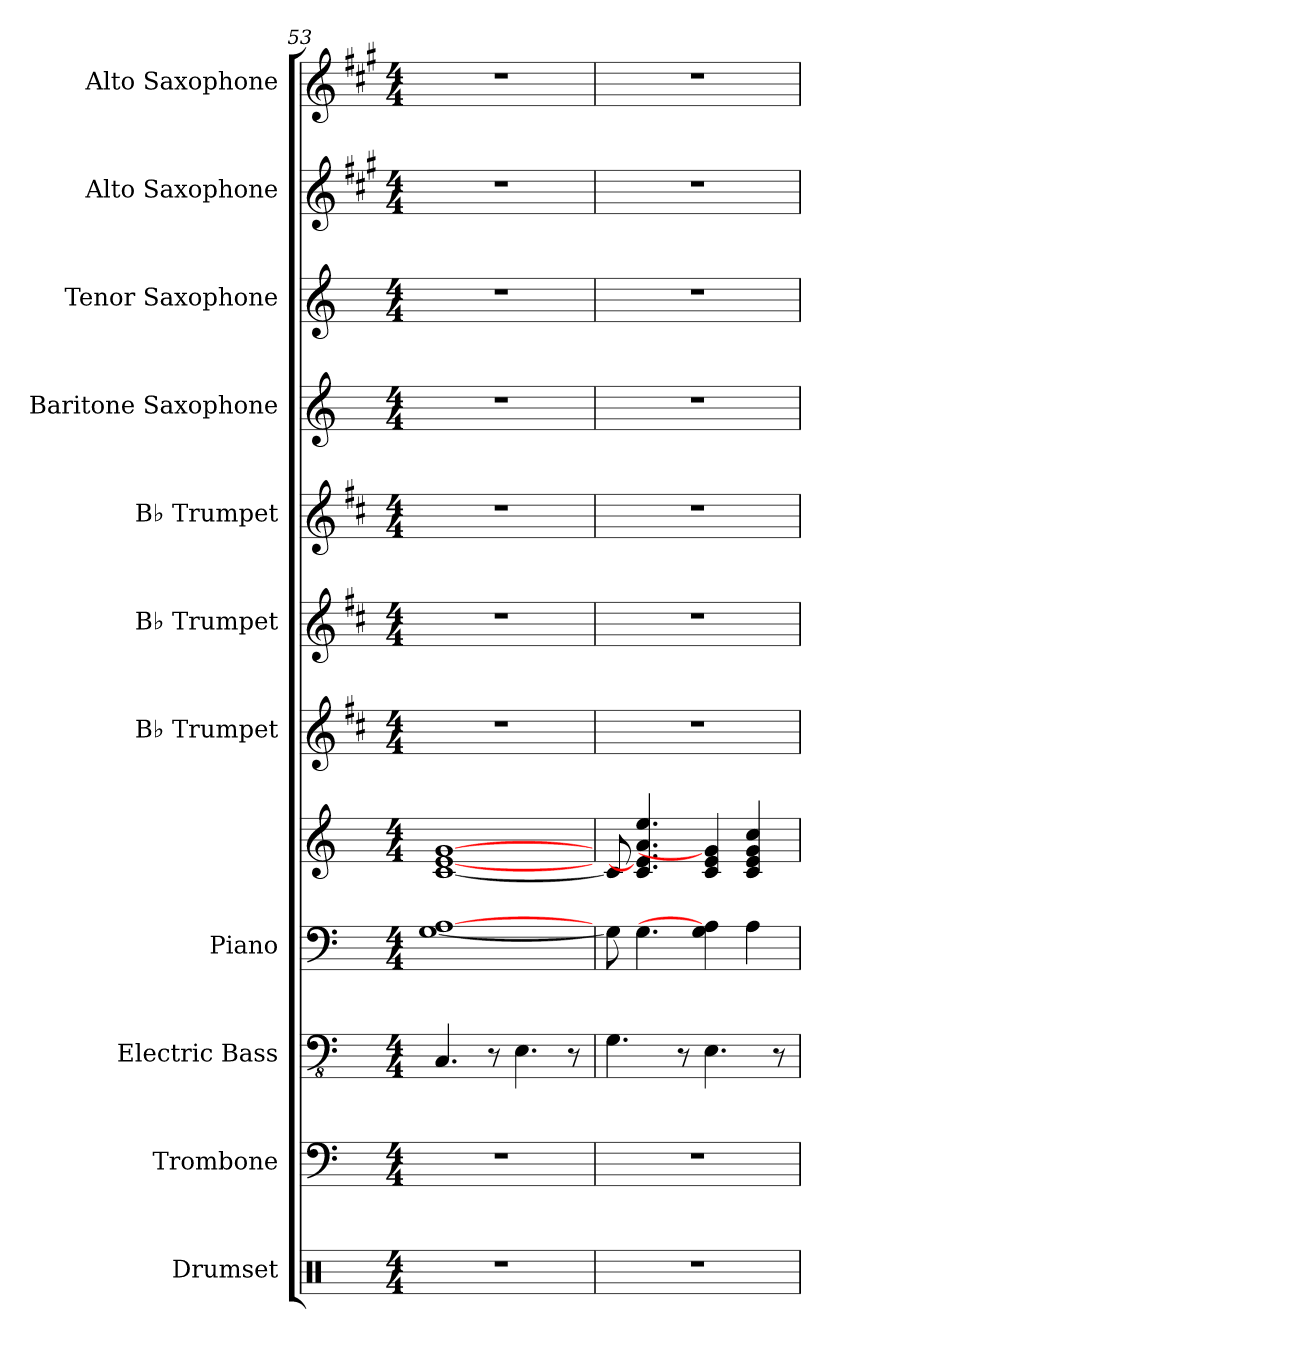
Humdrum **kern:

**kern	**kern	**kern	**kern	**kern	**kern	**kern	**kern	**kern	**kern	**kern	**kern
*part11	*part10	*part9	*part8	*part8	*part7	*part6	*part5	*part4	*part3	*part2	*part1
*staff12	*staff11	*staff10	*staff9	*staff8	*staff7	*staff6	*staff5	*staff4	*staff3	*staff2	*staff1
*I"Drumset	*I"Trombone	*I"Electric Bass	*I"Piano	*	*I"B♭ Trumpet	*I"B♭ Trumpet	*I"B♭ Trumpet	*I"Baritone Saxophone	*I"Tenor Saxophone	*I"Alto Saxophone	*I"Alto Saxophone
*I'Drs.	*I'Trb.	*I'El. B.	*I'Pno.	*	*I'B♭ Tpt.	*I'B♭ Tpt.	*I'B♭ Tpt.	*I'Bar. Sax.	*I'T. Sax.	*I'A. Sax.	*I'A. Sax.
*clefX	*clefF4	*clefFv4	*clefF4	*clefG2	*clefG2	*clefG2	*clefG2	*clefG2	*clefG2	*clefG2	*clefG2
*	*	*	*	*	*ITrd1c2	*ITrd1c2	*ITrd1c2	*ITrd12c21	*ITrd8c14	*ITrd5c9	*ITrd5c9
*k[]	*k[]	*k[]	*k[]	*k[]	*k[]	*k[]	*k[]	*k[]	*k[]	*k[]	*k[]
*M4/4	*M4/4	*M4/4	*M4/4	*M4/4	*M4/4	*M4/4	*M4/4	*M4/4	*M4/4	*M4/4	*M4/4
=53	=53	=53	=53	=53	=53	=53	=53	=53	=53	=53	=53
1r	1r	4.CC/	[1G [1A	[1c [1e [1g	1r	1r	1r	1r	1r	1r	1r
.	.	8r	.	.	.	.	.	.	.	.	.
.	.	4.EE\	.	.	.	.	.	.	.	.	.
.	.	8r	.	.	.	.	.	.	.	.	.
!!LO:PB:g=z
=54	=54	=54	=54	=54	=54	=54	=54	=54	=54	=54	=54
1r	1r	4.GG\	8G\]	8c/]	1r	1r	1r	1r	1r	1r	1r
.	.	.	4.G\	4.c/ 4.e/] 4.a/ 4.ee/	.	.	.	.	.	.	.
.	.	8r	.	.	.	.	.	.	.	.	.
.	.	4.EE\	4G\ 4A\]	4c/ 4e/ 4g/]	.	.	.	.	.	.	.
.	.	.	4A\	4c/ 4e/ 4g/ 4cc/	.	.	.	.	.	.	.
.	.	8r	.	.	.	.	.	.	.	.	.
=	=	=	=	=	=	=	=	=	=	=	=
*-	*-	*-	*-	*-	*-	*-	*-	*-	*-	*-	*-
